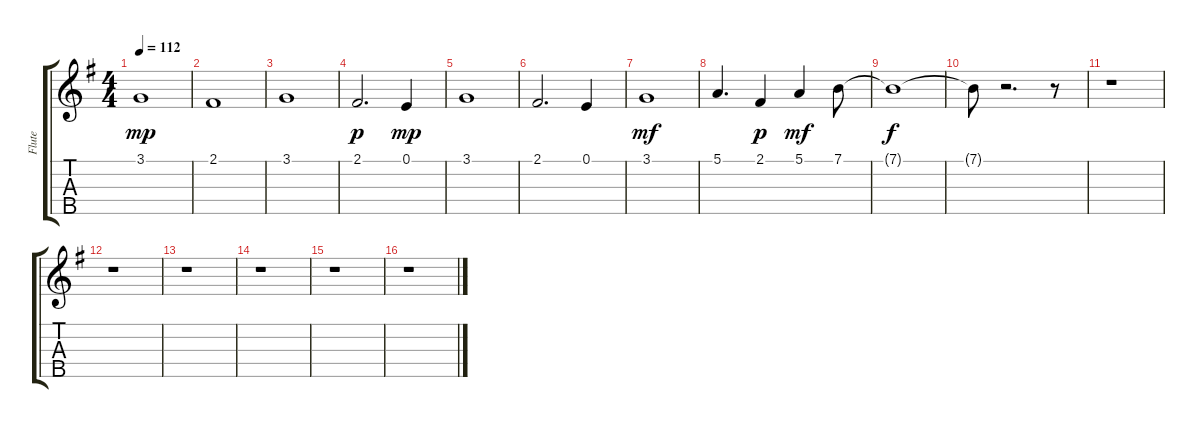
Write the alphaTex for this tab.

\track ("Flute" "Flute") {instrument flute}
\staff {score tabs}
\tuning (E4 B3 G3 D3 A2) {hide}
\ts (4 4)
\tempo 112
\clef g2
\ks g
3.1.1{dy mp} |
2.1.1 |
3.1.1 |
2.1.2{d dy p} 0.1.4{dy mp} |
3.1.1 |
2.1.2{d} 0.1.4 |
3.1.1{dy mf} |
5.1.4{d} 2.1.4{dy p} 5.1.4{dy mf} 7.1.8 |
7.1{t}.1{dy f} |
7.1{t}.8 r.2{d} r.8 |
r.1 |
r.1 |
r.1 |
r.1 |
r.1 |
r.1
